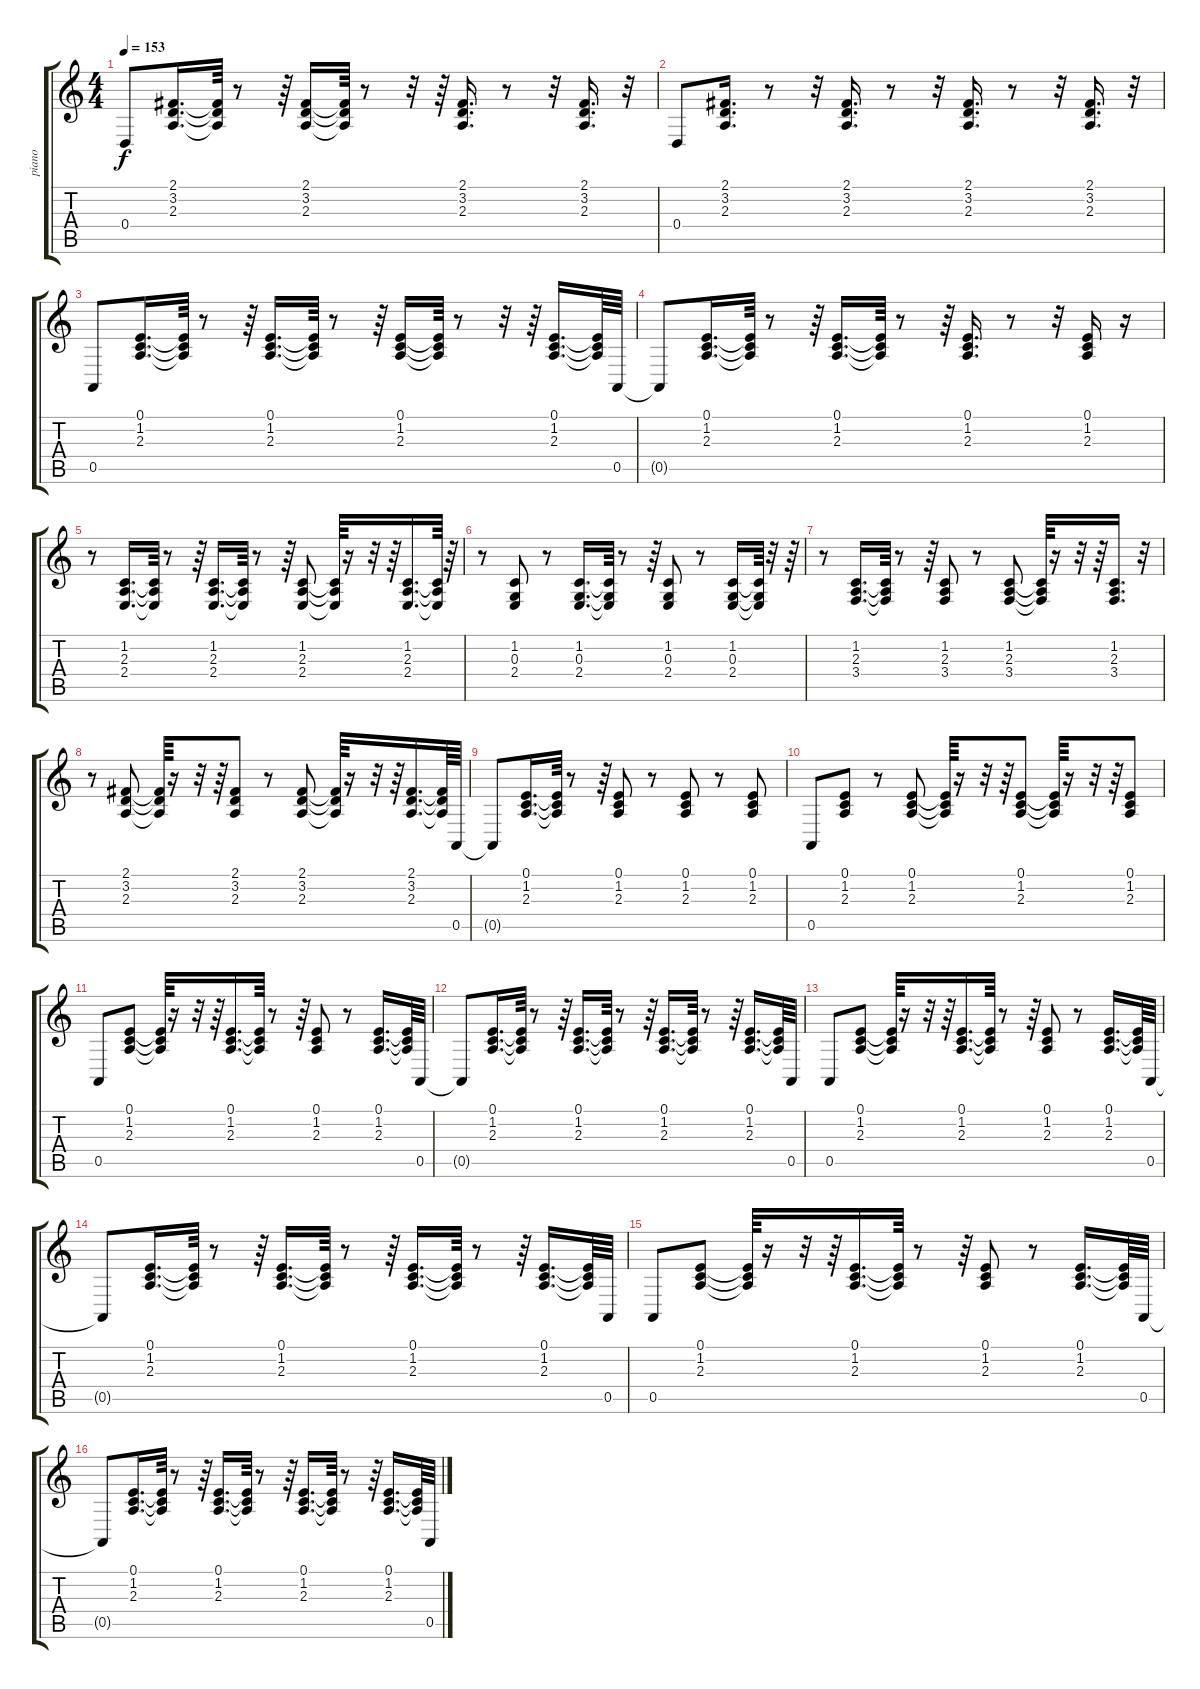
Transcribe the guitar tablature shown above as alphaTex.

\track ("piano" "piano") {instrument acousticgrandpiano}
\staff {score tabs}
\tuning (E4 B3 G3 D3 A2 E2) {hide}
\ts (4 4)
\tempo 153
\clef g2
\ks c
0.4{t}.8{dy f} (2.1 3.2 2.3).16{d} (2.1{t} 3.2{t} 2.3{t}).64 r.8 r.64 (2.1 3.2 2.3).16 (2.1{t} 3.2{t} 2.3{t}).64 r.8 r.32 r.64 (2.1 3.2 2.3).16{d} r.8 r.32 (2.1 3.2 2.3).16{d} r.32 |
0.4.8 (2.1 3.2 2.3).16{d} r.8 r.32 (2.1 3.2 2.3).16{d} r.8 r.32 (2.1 3.2 2.3).16{d} r.8 r.32 (2.1 3.2 2.3).16{d} r.32 |
0.5.8 (0.1 1.2 2.3).16{d} (0.1{t} 1.2{t} 2.3{t}).64 r.8 r.64 (0.1 1.2 2.3).16{d} (0.1{t} 1.2{t} 2.3{t}).64 r.8 r.64 (0.1 1.2 2.3).16 (0.1{t} 1.2{t} 2.3{t}).64 r.8 r.32 r.64 (0.1 1.2 2.3).16{d} (0.1{t} 1.2{t} 2.3{t}).64 0.5.64 |
0.5{t}.8 (0.1 1.2 2.3).16{d} (0.1{t} 1.2{t} 2.3{t}).64 r.8 r.64 (0.1 1.2 2.3).16{d} (0.1{t} 1.2{t} 2.3{t}).64 r.8 r.64 (0.1 1.2 2.3).16{d} r.8 r.32 (0.1 1.2 2.3).16 r.16 |
r.8 (1.2 2.3 2.4).16{d} (1.2{t} 2.3{t} 2.4{t}).64 r.8 r.64 (1.2 2.3 2.4).16{d} (1.2{t} 2.3{t} 2.4{t}).64 r.8 r.64 (1.2 2.3 2.4).8 (1.2{t} 2.3{t} 2.4{t}).64 r.16 r.32 r.64 (1.2 2.3 2.4).16{d} (1.2{t} 2.3{t} 2.4{t}).64 r.64 |
r.8 (1.2 0.3 2.4).8 r.8 (1.2 0.3 2.4).16{d} (1.2{t} 0.3{t} 2.4{t}).64 r.8 r.64 (1.2 0.3 2.4).8 r.8 (1.2 0.3 2.4).16 (1.2{t} 0.3{t} 2.4{t}).64 r.32 r.64 |
r.8 (1.2 2.3 3.4).16{d} (1.2{t} 2.3{t} 3.4{t}).64 r.8 r.64 (1.2 2.3 3.4).8 r.8 (1.2 2.3 3.4).8 (1.2{t} 2.3{t} 3.4{t}).64 r.16 r.32 r.64 (1.2 2.3 3.4).16{d} r.32 |
r.8 (2.1 3.2 2.3).8 (2.1{t} 3.2{t} 2.3{t}).64 r.16 r.32 r.64 (2.1 3.2 2.3).8 r.8 (2.1 3.2 2.3).8 (2.1{t} 3.2{t} 2.3{t}).64 r.16 r.32 r.64 (2.1 3.2 2.3).16{d} (2.1{t} 3.2{t} 2.3{t}).64 0.5.64 |
0.5{t}.8 (0.1 1.2 2.3).16{d} (0.1{t} 1.2{t} 2.3{t}).64 r.8 r.64 (0.1 1.2 2.3).8 r.8 (0.1 1.2 2.3).8 r.8 (0.1 1.2 2.3).8 |
0.5.8 (0.1 1.2 2.3).8 r.8 (0.1 1.2 2.3).8 (0.1{t} 1.2{t} 2.3{t}).64 r.16 r.32 r.64 (0.1 1.2 2.3).8 (0.1{t} 1.2{t} 2.3{t}).64 r.16 r.32 r.64 (0.1 1.2 2.3).8 |
0.5.8 (0.1 1.2 2.3).8 (0.1{t} 1.2{t} 2.3{t}).64 r.16 r.32 r.64 (0.1 1.2 2.3).16{d} (0.1{t} 1.2{t} 2.3{t}).64 r.8 r.64 (0.1 1.2 2.3).8 r.8 (0.1 1.2 2.3).16{d} (0.1{t} 1.2{t} 2.3{t}).64 0.5.64 |
0.5{t}.8 (0.1 1.2 2.3).16{d} (0.1{t} 1.2{t} 2.3{t}).64 r.8 r.64 (0.1 1.2 2.3).16{d} (0.1{t} 1.2{t} 2.3{t}).64 r.8 r.64 (0.1 1.2 2.3).16{d} (0.1{t} 1.2{t} 2.3{t}).64 r.8 r.64 (0.1 1.2 2.3).16{d} (0.1{t} 1.2{t} 2.3{t}).64 0.5.64 |
0.5.8 (0.1 1.2 2.3).8 (0.1{t} 1.2{t} 2.3{t}).64 r.16 r.32 r.64 (0.1 1.2 2.3).16{d} (0.1{t} 1.2{t} 2.3{t}).64 r.8 r.64 (0.1 1.2 2.3).8 r.8 (0.1 1.2 2.3).16{d} (0.1{t} 1.2{t} 2.3{t}).64 0.5.64 |
0.5{t}.8 (0.1 1.2 2.3).16{d} (0.1{t} 1.2{t} 2.3{t}).64 r.8 r.64 (0.1 1.2 2.3).16{d} (0.1{t} 1.2{t} 2.3{t}).64 r.8 r.64 (0.1 1.2 2.3).16{d} (0.1{t} 1.2{t} 2.3{t}).64 r.8 r.64 (0.1 1.2 2.3).16{d} (0.1{t} 1.2{t} 2.3{t}).64 0.5.64 |
0.5.8 (0.1 1.2 2.3).8 (0.1{t} 1.2{t} 2.3{t}).64 r.16 r.32 r.64 (0.1 1.2 2.3).16{d} (0.1{t} 1.2{t} 2.3{t}).64 r.8 r.64 (0.1 1.2 2.3).8 r.8 (0.1 1.2 2.3).16{d} (0.1{t} 1.2{t} 2.3{t}).64 0.5.64 |
0.5{t}.8 (0.1 1.2 2.3).16{d} (0.1{t} 1.2{t} 2.3{t}).64 r.8 r.64 (0.1 1.2 2.3).16{d} (0.1{t} 1.2{t} 2.3{t}).64 r.8 r.64 (0.1 1.2 2.3).16{d} (0.1{t} 1.2{t} 2.3{t}).64 r.8 r.64 (0.1 1.2 2.3).16{d} (0.1{t} 1.2{t} 2.3{t}).64 0.5.64
